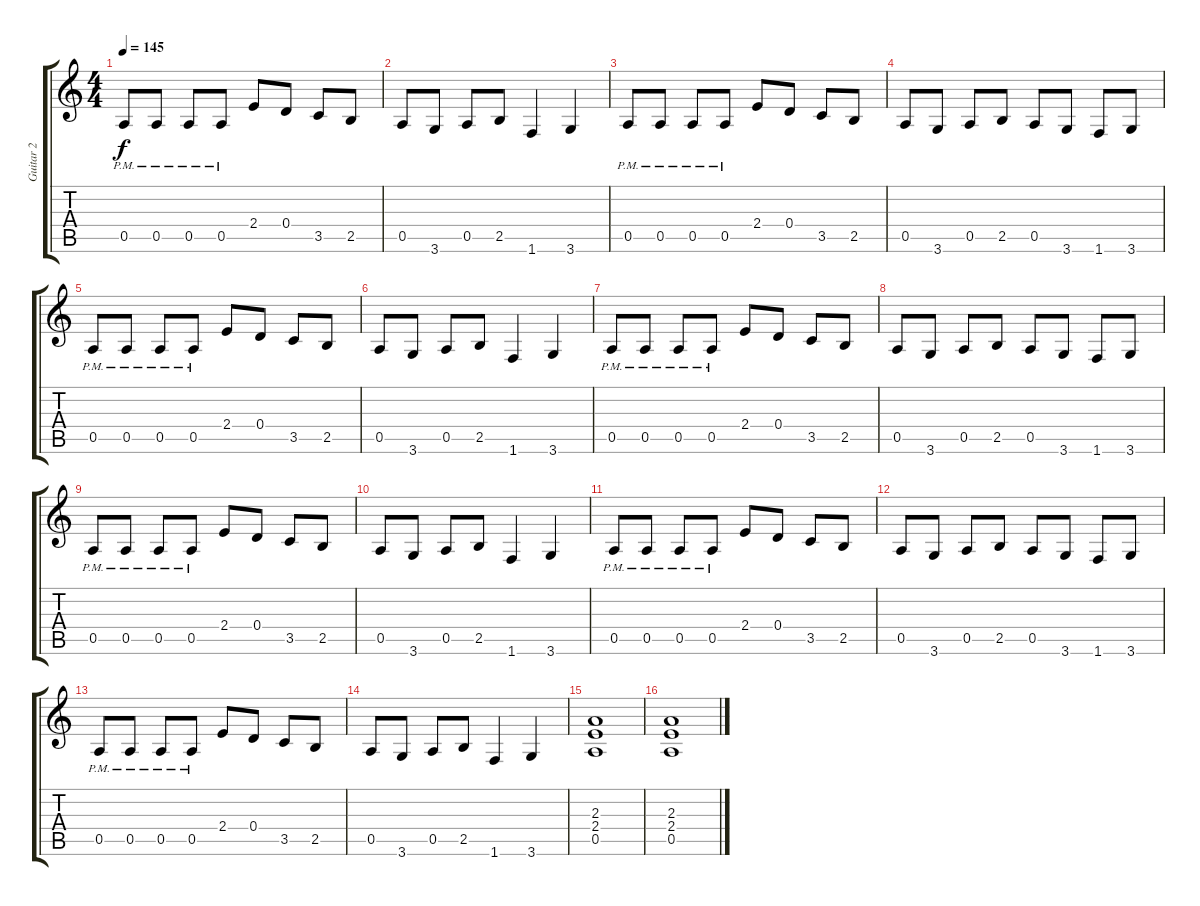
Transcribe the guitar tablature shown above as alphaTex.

\track ("Guitar 2" "Guitar 2") {instrument distortionguitar}
\staff {score tabs}
\tuning (E4 B3 G3 D3 A2 E2) {hide}
\ts (4 4)
\tempo 145
\clef g2
\ks c
0.5{pm}.8{dy f} 0.5{pm}.8 0.5{pm}.8 0.5{pm}.8 2.4.8 0.4.8 3.5.8 2.5.8 |
0.5.8 3.6.8 0.5.8 2.5.8 1.6.4 3.6.4 |
0.5{pm}.8 0.5{pm}.8 0.5{pm}.8 0.5{pm}.8 2.4.8 0.4.8 3.5.8 2.5.8 |
0.5.8 3.6.8 0.5.8 2.5.8 0.5.8 3.6.8 1.6.8 3.6.8 |
0.5{pm}.8 0.5{pm}.8 0.5{pm}.8 0.5{pm}.8 2.4.8 0.4.8 3.5.8 2.5.8 |
0.5.8 3.6.8 0.5.8 2.5.8 1.6.4 3.6.4 |
0.5{pm}.8 0.5{pm}.8 0.5{pm}.8 0.5{pm}.8 2.4.8 0.4.8 3.5.8 2.5.8 |
0.5.8 3.6.8 0.5.8 2.5.8 0.5.8 3.6.8 1.6.8 3.6.8 |
0.5{pm}.8 0.5{pm}.8 0.5{pm}.8 0.5{pm}.8 2.4.8 0.4.8 3.5.8 2.5.8 |
0.5.8 3.6.8 0.5.8 2.5.8 1.6.4 3.6.4 |
0.5{pm}.8 0.5{pm}.8 0.5{pm}.8 0.5{pm}.8 2.4.8 0.4.8 3.5.8 2.5.8 |
0.5.8 3.6.8 0.5.8 2.5.8 0.5.8 3.6.8 1.6.8 3.6.8 |
0.5{pm}.8 0.5{pm}.8 0.5{pm}.8 0.5{pm}.8 2.4.8 0.4.8 3.5.8 2.5.8 |
0.5.8 3.6.8 0.5.8 2.5.8 1.6.4 3.6.4 |
(2.3 2.4 0.5).1 |
(2.3 2.4 0.5).1
